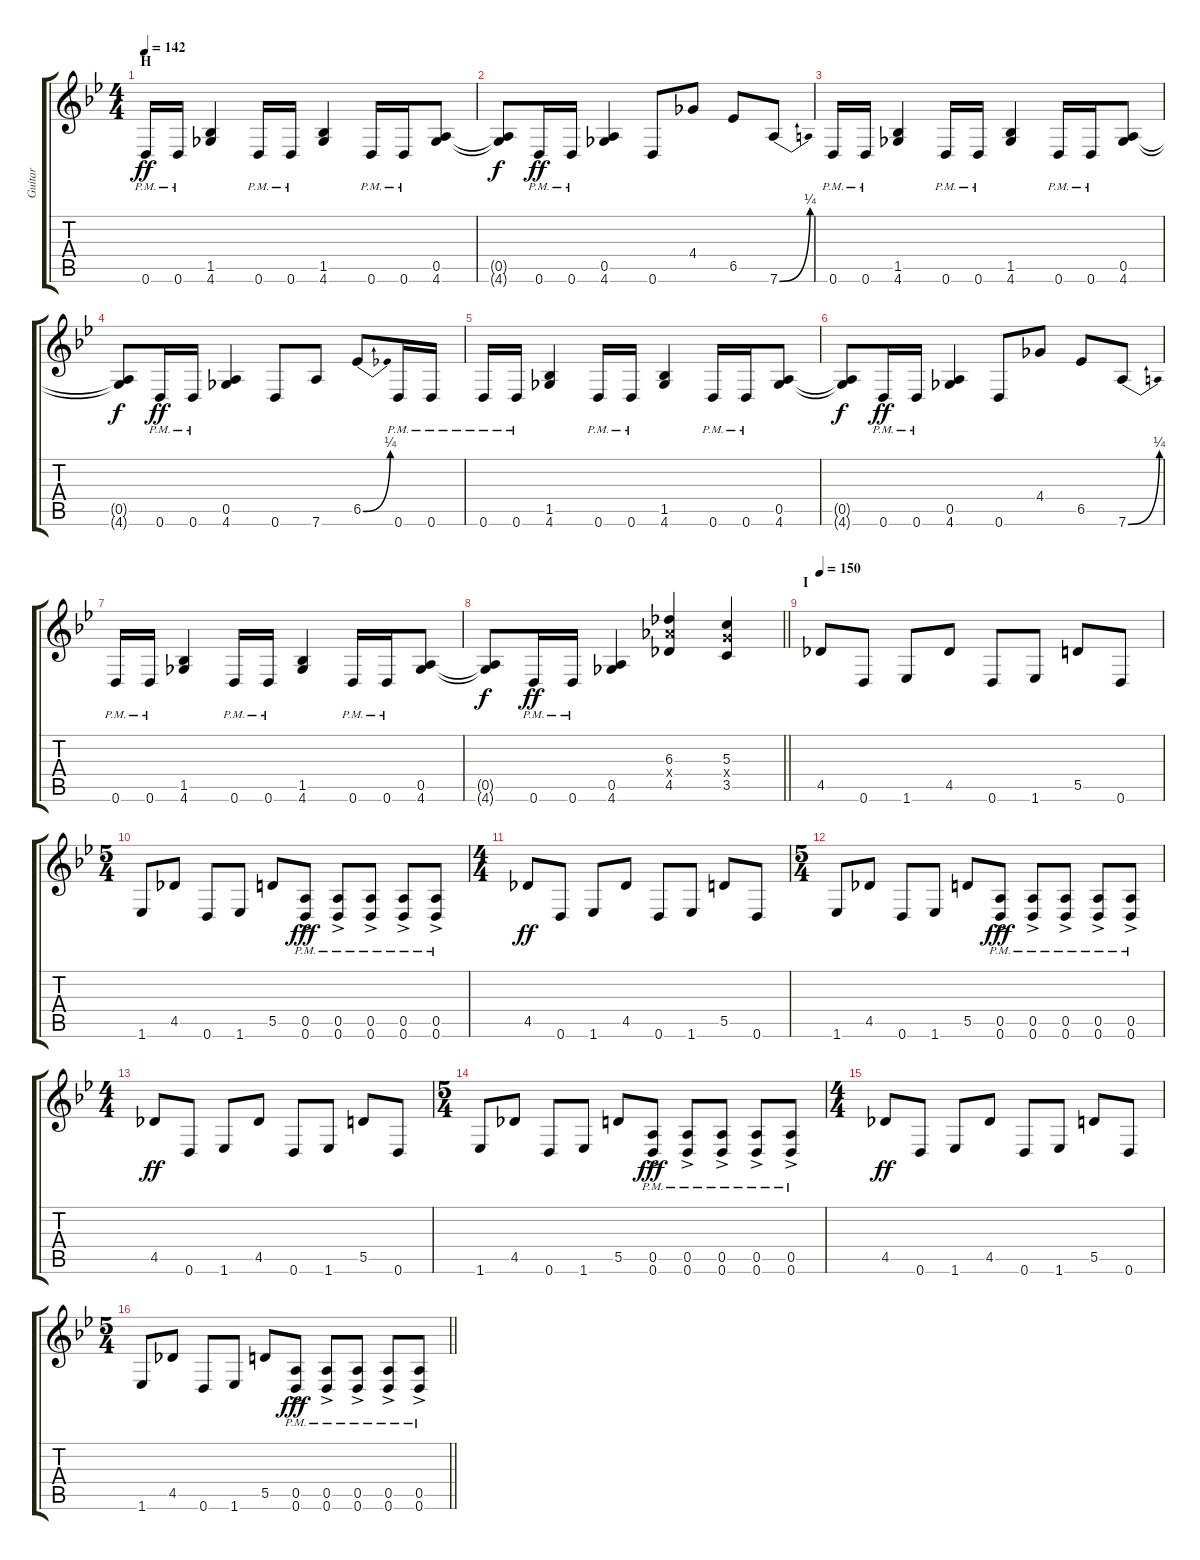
\track ("Guitar" "Guitar") {instrument distortionguitar}
\staff {score tabs}
\tuning (E4 B3 G3 D3 A2 D2) {hide}
\ts (4 4)
\section ("" "H")
\tempo 142
\clef g2
\ks gminor
0.6{pm}.16{dy ff} 0.6{pm}.16 (1.5 4.6).4 0.6{pm}.16 0.6{pm}.16 (1.5 4.6).4 0.6{pm}.16 0.6{pm}.16 (0.5 4.6).8 |
(0.5{t} 4.6{t}).8{dy f} 0.6{pm}.16{dy ff} 0.6{pm}.16 (0.5 4.6).4 0.6.8 4.4.8 6.5.8 7.6{be (bend 0 0 60 1)}.8 |
0.6{pm}.16 0.6{pm}.16 (1.5 4.6).4 0.6{pm}.16 0.6{pm}.16 (1.5 4.6).4 0.6{pm}.16 0.6{pm}.16 (0.5 4.6).8 |
(0.5{t} 4.6{t}).8{dy f} 0.6{pm}.16{dy ff} 0.6{pm}.16 (0.5 4.6).4 0.6.8 7.6.8 6.5{be (bend 0 0 60 1)}.8 0.6{pm}.16 0.6{pm}.16 |
0.6{pm}.16 0.6{pm}.16 (1.5 4.6).4 0.6{pm}.16 0.6{pm}.16 (1.5 4.6).4 0.6{pm}.16 0.6{pm}.16 (0.5 4.6).8 |
(0.5{t} 4.6{t}).8{dy f} 0.6{pm}.16{dy ff} 0.6{pm}.16 (0.5 4.6).4 0.6.8 4.4.8 6.5.8 7.6{be (bend 0 0 60 1)}.8 |
0.6{pm}.16 0.6{pm}.16 (1.5 4.6).4 0.6{pm}.16 0.6{pm}.16 (1.5 4.6).4 0.6{pm}.16 0.6{pm}.16 (0.5 4.6).8 |
\barLineRight lightlight
(0.5{t} 4.6{t}).8{dy f} 0.6{pm}.16{dy ff} 0.6{pm}.16 (0.5 4.6).4 (6.3 6.4{x} 4.5).4 (5.3 5.4{x} 3.5).4 |
\section ("" "I")
\tempo 150
4.5.8 0.6.8 1.6.8 4.5.8 0.6.8 1.6.8 5.5.8 0.6.8 |
\ts (5 4)
1.6.8 4.5.8 0.6.8 1.6.8 5.5.8 (0.5{ac pm} 0.6{ac pm}).8{dy fff} (0.5{ac pm} 0.6{ac pm}).8 (0.5{ac pm} 0.6{ac pm}).8 (0.5{ac pm} 0.6{ac pm}).8 (0.5{ac pm} 0.6{ac pm}).8 |
\ts (4 4)
4.5.8{dy ff} 0.6.8 1.6.8 4.5.8 0.6.8 1.6.8 5.5.8 0.6.8 |
\ts (5 4)
1.6.8 4.5.8 0.6.8 1.6.8 5.5.8 (0.5{ac pm} 0.6{ac pm}).8{dy fff} (0.5{ac pm} 0.6{ac pm}).8 (0.5{ac pm} 0.6{ac pm}).8 (0.5{ac pm} 0.6{ac pm}).8 (0.5{ac pm} 0.6{ac pm}).8 |
\ts (4 4)
4.5.8{dy ff} 0.6.8 1.6.8 4.5.8 0.6.8 1.6.8 5.5.8 0.6.8 |
\ts (5 4)
1.6.8 4.5.8 0.6.8 1.6.8 5.5.8 (0.5{ac pm} 0.6{ac pm}).8{dy fff} (0.5{ac pm} 0.6{ac pm}).8 (0.5{ac pm} 0.6{ac pm}).8 (0.5{ac pm} 0.6{ac pm}).8 (0.5{ac pm} 0.6{ac pm}).8 |
\ts (4 4)
4.5.8{dy ff} 0.6.8 1.6.8 4.5.8 0.6.8 1.6.8 5.5.8 0.6.8 |
\ts (5 4)
\barLineRight lightlight
1.6.8 4.5.8 0.6.8 1.6.8 5.5.8 (0.5{ac pm} 0.6{ac pm}).8{dy fff} (0.5{ac pm} 0.6{ac pm}).8 (0.5{ac pm} 0.6{ac pm}).8 (0.5{ac pm} 0.6{ac pm}).8 (0.5{ac pm} 0.6{ac pm}).8
